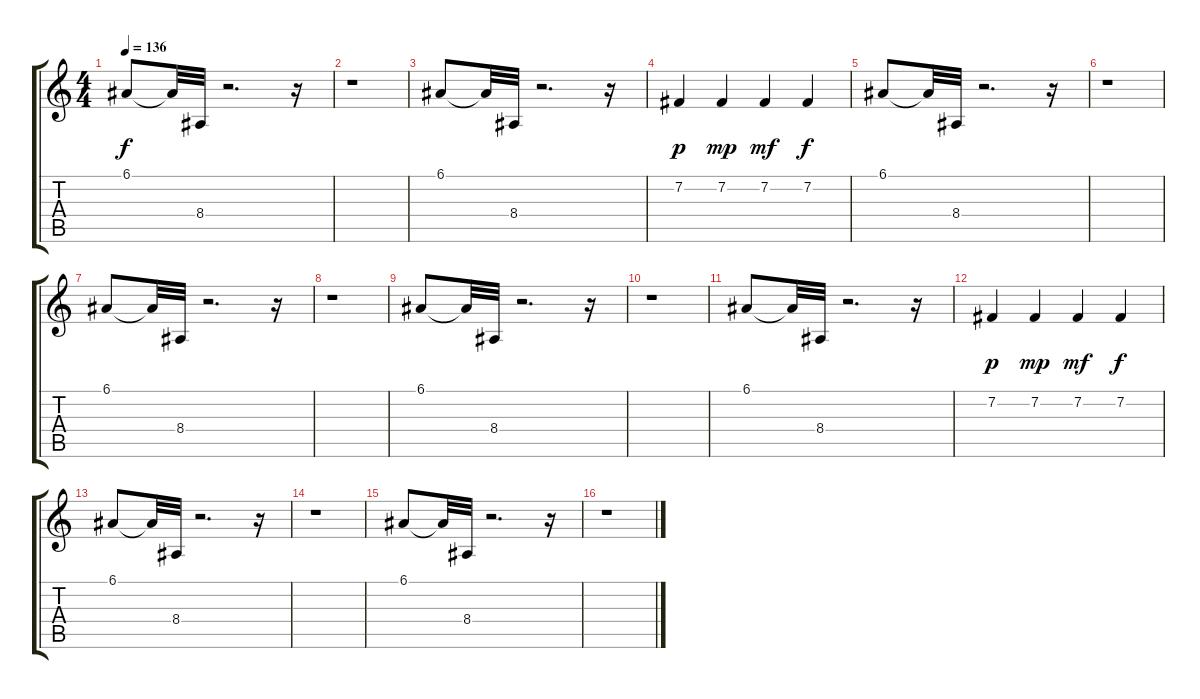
\track "" {instrument stringensemble1}
\staff {score tabs}
\tuning (E4 B3 G3 D3 A2 E2) {hide}
\ts (4 4)
\tempo 136
\clef g2
\ks c
6.1.8{dy f} 6.1{t}.32 8.4.32 r.2{d} r.16 |
r.1 |
6.1.8 6.1{t}.32 8.4.32 r.2{d} r.16 |
7.2.4{dy p} 7.2.4{dy mp} 7.2.4{dy mf} 7.2.4{dy f} |
6.1.8 6.1{t}.32 8.4.32 r.2{d} r.16 |
r.1 |
6.1.8 6.1{t}.32 8.4.32 r.2{d} r.16 |
r.1 |
6.1.8 6.1{t}.32 8.4.32 r.2{d} r.16 |
r.1 |
6.1.8 6.1{t}.32 8.4.32 r.2{d} r.16 |
7.2.4{dy p} 7.2.4{dy mp} 7.2.4{dy mf} 7.2.4{dy f} |
6.1.8 6.1{t}.32 8.4.32 r.2{d} r.16 |
r.1 |
6.1.8 6.1{t}.32 8.4.32 r.2{d} r.16 |
r.1
